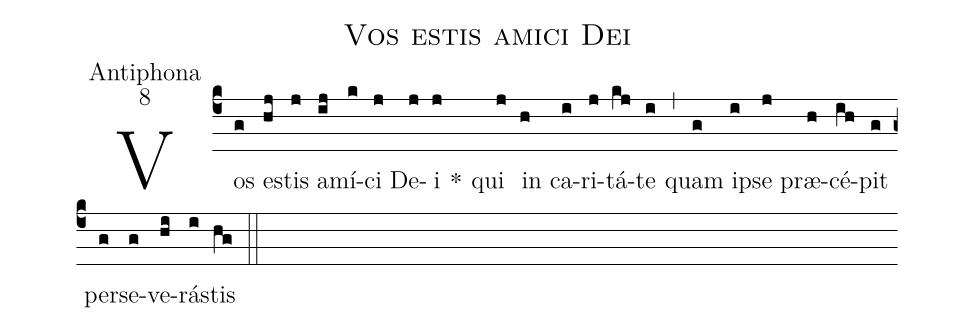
name:Vos estis amici Dei;
office-part:Antiphona;
mode:8;
%%
(c4)Vos(g) es(hj)tis(j) a(ij)mí(k)ci(j) De(j)i(j) *() qui(j) in(h) ca(i)ri(j)tá(kj)te(i) (,) quam(g) ip(i)se(j) præ(h)cé(ih)pit(g) per(g)se(g)ve(hi)rás(i)tis(hg) (::)
